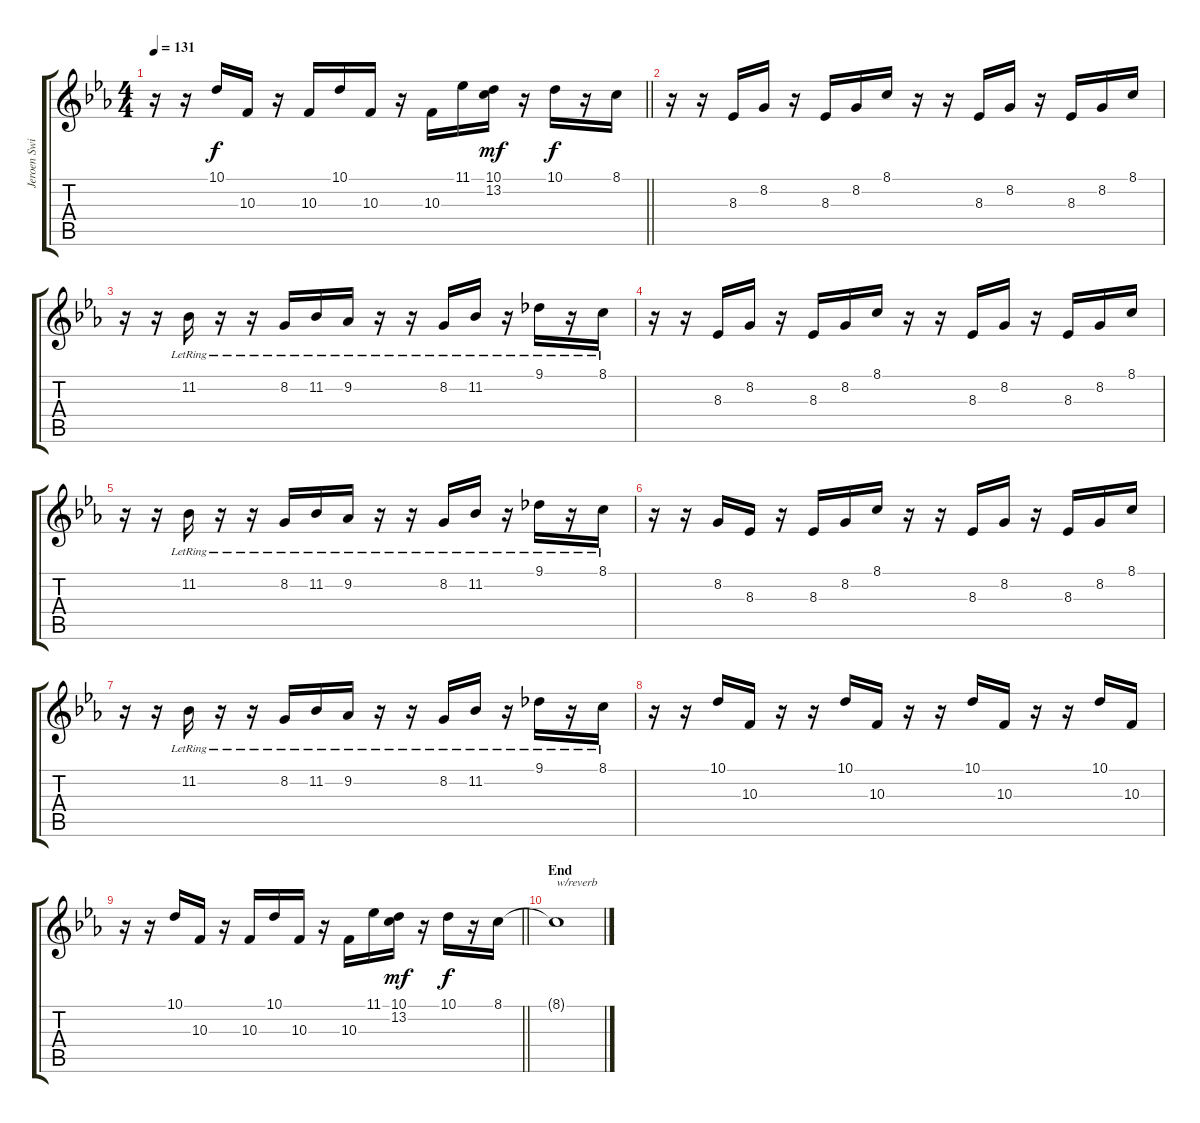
\track ("Jeroen Swinnen (Keyboard)" "Jeroen Swi") {instrument lead8bassandlead}
\staff {score tabs}
\tuning (E4 B3 G3 D3 A2 E2) {hide}
\ts (4 4)
\tempo 131
\clef g2
\barLineRight lightlight
\ks cminor
r.16{dy f} r.16 10.1.16 10.3.16 r.16 10.3.16 10.1.16 10.3.16 r.16 10.3.16 11.1.16 (10.1 13.2).16{dy mf} r.16 10.1.16{dy f} r.16 8.1.16 |
r.16 r.16 8.3.16 8.2.16 r.16 8.3.16 8.2.16 8.1.16 r.16 r.16 8.3.16 8.2.16 r.16 8.3.16 8.2.16 8.1.16 |
r.16 r.16 11.2{lr}.16 r.16 r.16 8.2{lr}.16 11.2{lr}.16 9.2{lr}.16 r.16 r.16 8.2{lr}.16 11.2{lr}.16 r.16 9.1{lr}.16 r.16 8.1{lr}.16 |
r.16 r.16 8.3.16 8.2.16 r.16 8.3.16 8.2.16 8.1.16 r.16 r.16 8.3.16 8.2.16 r.16 8.3.16 8.2.16 8.1.16 |
r.16 r.16 11.2{lr}.16 r.16 r.16 8.2{lr}.16 11.2{lr}.16 9.2{lr}.16 r.16 r.16 8.2{lr}.16 11.2{lr}.16 r.16 9.1{lr}.16 r.16 8.1{lr}.16 |
r.16 r.16 8.2.16 8.3.16 r.16 8.3.16 8.2.16 8.1.16 r.16 r.16 8.3.16 8.2.16 r.16 8.3.16 8.2.16 8.1.16 |
r.16 r.16 11.2{lr}.16 r.16 r.16 8.2{lr}.16 11.2{lr}.16 9.2{lr}.16 r.16 r.16 8.2{lr}.16 11.2{lr}.16 r.16 9.1{lr}.16 r.16 8.1{lr}.16 |
r.16 r.16 10.1.16 10.3.16 r.16 r.16 10.1.16 10.3.16 r.16 r.16 10.1.16 10.3.16 r.16 r.16 10.1.16 10.3.16 |
\barLineRight lightlight
r.16 r.16 10.1.16 10.3.16 r.16 10.3.16 10.1.16 10.3.16 r.16 10.3.16 11.1.16 (10.1 13.2).16{dy mf} r.16 10.1.16{dy f} r.16 8.1.16 |
\section ("" "End")
8.1{t}.1{txt "w/reverb" volume 0}
